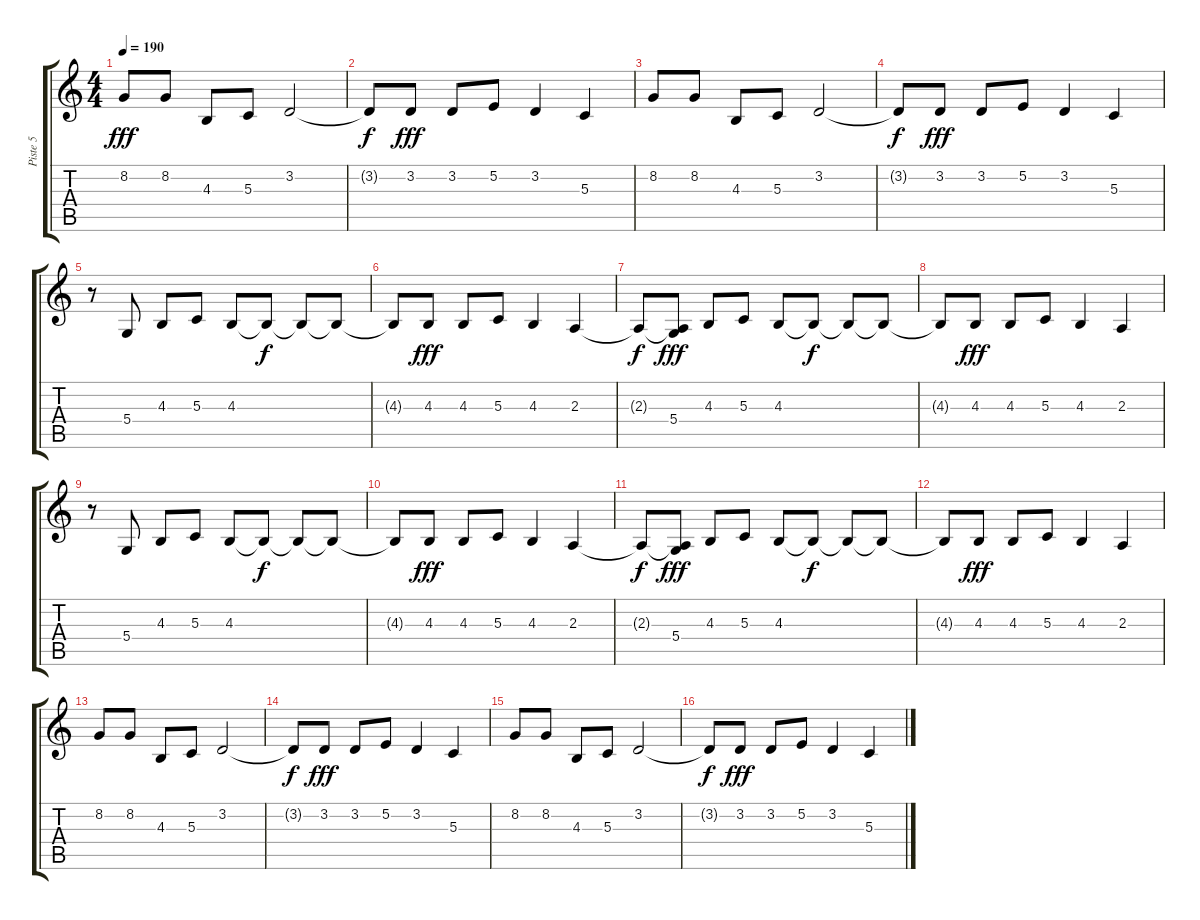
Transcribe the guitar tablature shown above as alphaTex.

\track ("Piste 5" "Piste 5") {instrument tenorsax}
\staff {score tabs}
\tuning (E4 B3 G3 D3 A2 E2) {hide}
\ts (4 4)
\tempo 190
\clef g2
\ks c
8.2.8{dy fff} 8.2.8 4.3.8 5.3.8 3.2.2 |
3.2{t}.8{dy f} 3.2.8{dy fff} 3.2.8 5.2.8 3.2.4 5.3.4 |
8.2.8 8.2.8 4.3.8 5.3.8 3.2.2 |
3.2{t}.8{dy f} 3.2.8{dy fff} 3.2.8 5.2.8 3.2.4 5.3.4 |
r.8 5.4.8 4.3.8 5.3.8 4.3.8 4.3{t}.8{dy f} 4.3{t}.8 4.3{t}.8 |
4.3{t}.8 4.3.8{dy fff} 4.3.8 5.3.8 4.3.4 2.3.4 |
2.3{t}.8{dy f} (2.3{t} 5.4).8{dy fff} 4.3.8 5.3.8 4.3.8 4.3{t}.8{dy f} 4.3{t}.8 4.3{t}.8 |
4.3{t}.8 4.3.8{dy fff} 4.3.8 5.3.8 4.3.4 2.3.4 |
r.8 5.4.8 4.3.8 5.3.8 4.3.8 4.3{t}.8{dy f} 4.3{t}.8 4.3{t}.8 |
4.3{t}.8 4.3.8{dy fff} 4.3.8 5.3.8 4.3.4 2.3.4 |
2.3{t}.8{dy f} (2.3{t} 5.4).8{dy fff} 4.3.8 5.3.8 4.3.8 4.3{t}.8{dy f} 4.3{t}.8 4.3{t}.8 |
4.3{t}.8 4.3.8{dy fff} 4.3.8 5.3.8 4.3.4 2.3.4 |
8.2.8 8.2.8 4.3.8 5.3.8 3.2.2 |
3.2{t}.8{dy f} 3.2.8{dy fff} 3.2.8 5.2.8 3.2.4 5.3.4 |
8.2.8 8.2.8 4.3.8 5.3.8 3.2.2 |
3.2{t}.8{dy f} 3.2.8{dy fff} 3.2.8 5.2.8 3.2.4 5.3.4
